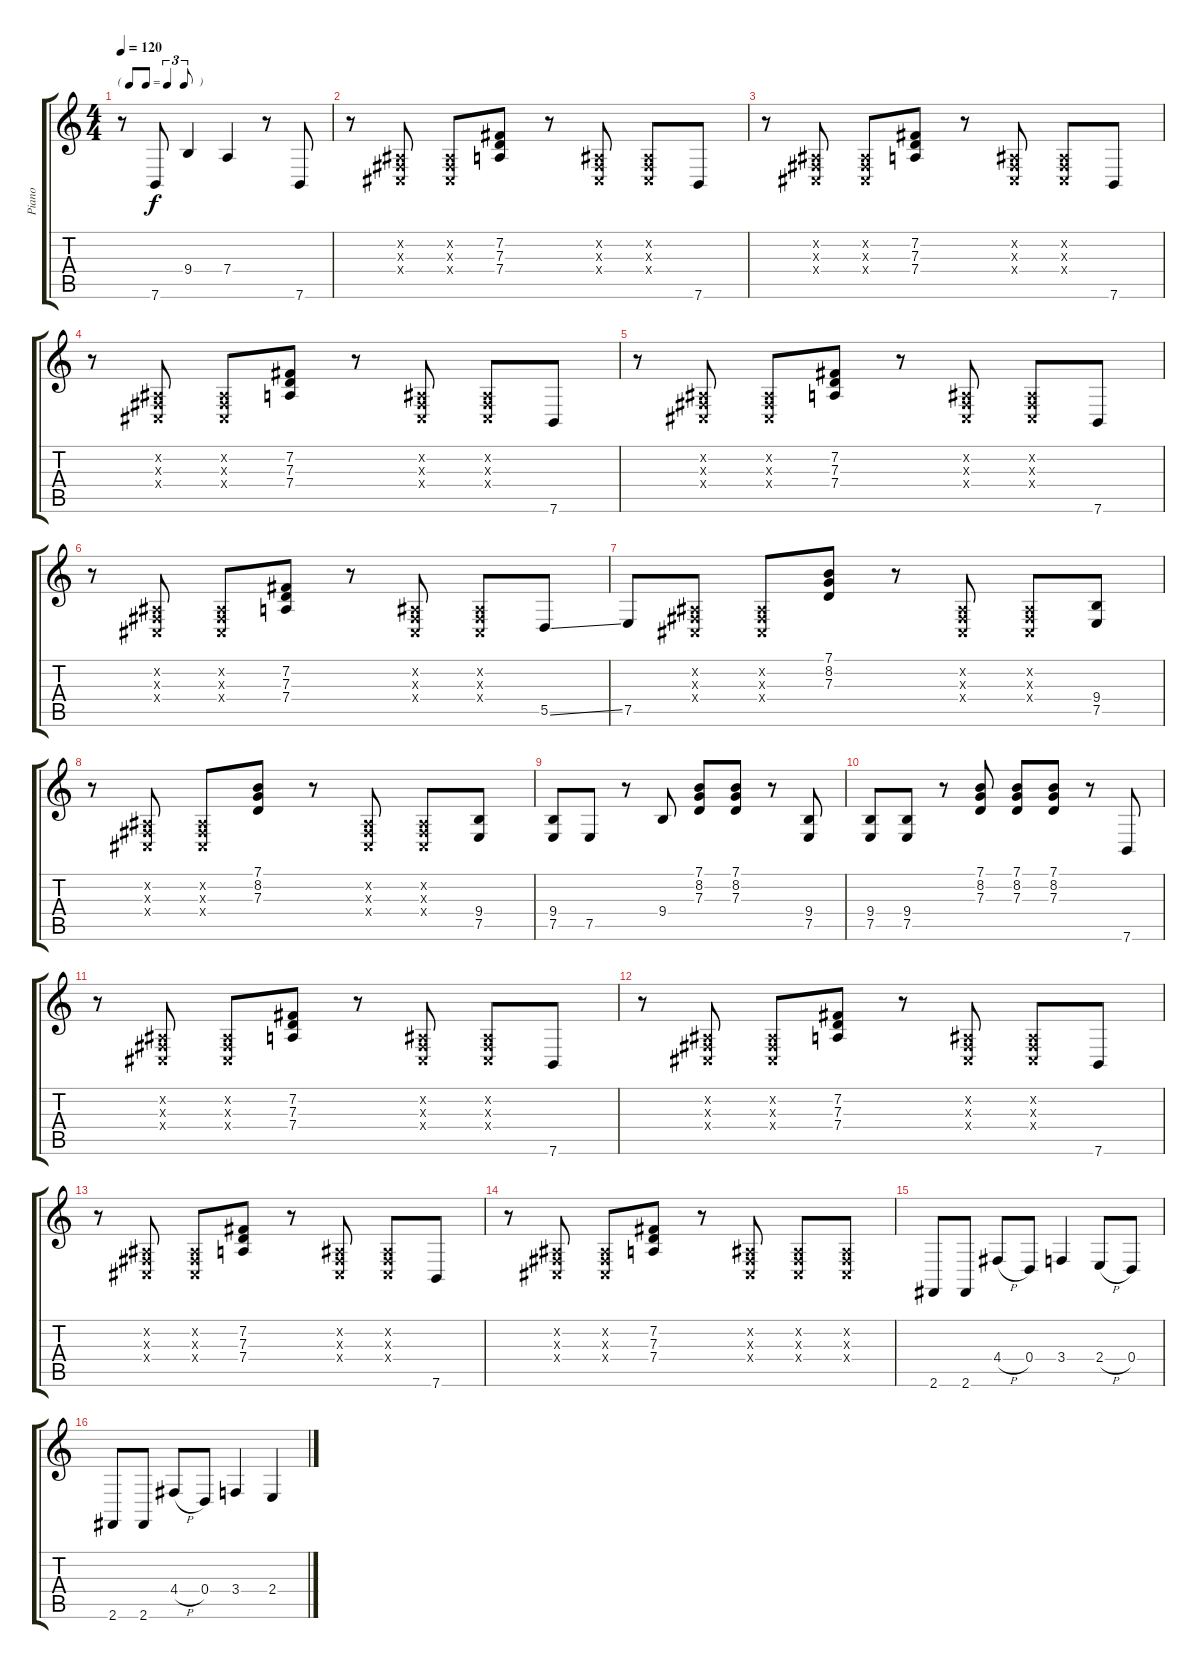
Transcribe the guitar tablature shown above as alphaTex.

\track ("Piano" "Piano") {instrument electricpiano2}
\staff {score tabs}
\tuning (E4 B3 G3 D3 A2 E2) {hide}
\ts (4 4)
\tf triplet8th
\tempo 120
\clef g2
\ks c
r.8{dy f} 7.6.8 9.4.4 7.4.4 r.8 7.6.8 |
r.8 (-1.2{x} -1.3{x} -1.4{x}).8 (-1.2{x} -1.3{x} -1.4{x}).8 (7.2 7.3 7.4).8 r.8 (-1.2{x} -1.3{x} -1.4{x}).8 (-1.2{x} -1.3{x} -1.4{x}).8 7.6.8 |
r.8 (-1.2{x} -1.3{x} -1.4{x}).8 (-1.2{x} -1.3{x} -1.4{x}).8 (7.2 7.3 7.4).8 r.8 (-1.2{x} -1.3{x} -1.4{x}).8 (-1.2{x} -1.3{x} -1.4{x}).8 7.6.8 |
r.8 (-1.2{x} -1.3{x} -1.4{x}).8 (-1.2{x} -1.3{x} -1.4{x}).8 (7.2 7.3 7.4).8 r.8 (-1.2{x} -1.3{x} -1.4{x}).8 (-1.2{x} -1.3{x} -1.4{x}).8 7.6.8 |
r.8 (-1.2{x} -1.3{x} -1.4{x}).8 (-1.2{x} -1.3{x} -1.4{x}).8 (7.2 7.3 7.4).8 r.8 (-1.2{x} -1.3{x} -1.4{x}).8 (-1.2{x} -1.3{x} -1.4{x}).8 7.6.8 |
r.8 (-1.2{x} -1.3{x} -1.4{x}).8 (-1.2{x} -1.3{x} -1.4{x}).8 (7.2 7.3 7.4).8 r.8 (-1.2{x} -1.3{x} -1.4{x}).8 (-1.2{x} -1.3{x} -1.4{x}).8 5.5{ss}.8 |
7.5.8 (-1.2{x} -1.3{x} -1.4{x}).8 (-1.2{x} -1.3{x} -1.4{x}).8 (7.1 8.2 7.3).8 r.8 (-1.2{x} -1.3{x} -1.4{x}).8 (-1.2{x} -1.3{x} -1.4{x}).8 (9.4 7.5).8 |
r.8 (-1.2{x} -1.3{x} -1.4{x}).8 (-1.2{x} -1.3{x} -1.4{x}).8 (7.1 8.2 7.3).8 r.8 (-1.2{x} -1.3{x} -1.4{x}).8 (-1.2{x} -1.3{x} -1.4{x}).8 (9.4 7.5).8 |
(9.4 7.5).8 7.5.8 r.8 9.4.8 (7.1 8.2 7.3).8 (7.1 8.2 7.3).8 r.8 (9.4 7.5).8 |
(9.4 7.5).8 (9.4 7.5).8 r.8 (7.1 8.2 7.3).8 (7.1 8.2 7.3).8 (7.1 8.2 7.3).8 r.8 7.6.8 |
r.8 (-1.2{x} -1.3{x} -1.4{x}).8 (-1.2{x} -1.3{x} -1.4{x}).8 (7.2 7.3 7.4).8 r.8 (-1.2{x} -1.3{x} -1.4{x}).8 (-1.2{x} -1.3{x} -1.4{x}).8 7.6.8 |
r.8 (-1.2{x} -1.3{x} -1.4{x}).8 (-1.2{x} -1.3{x} -1.4{x}).8 (7.2 7.3 7.4).8 r.8 (-1.2{x} -1.3{x} -1.4{x}).8 (-1.2{x} -1.3{x} -1.4{x}).8 7.6.8 |
r.8 (-1.2{x} -1.3{x} -1.4{x}).8 (-1.2{x} -1.3{x} -1.4{x}).8 (7.2 7.3 7.4).8 r.8 (-1.2{x} -1.3{x} -1.4{x}).8 (-1.2{x} -1.3{x} -1.4{x}).8 7.6.8 |
r.8 (-1.2{x} -1.3{x} -1.4{x}).8 (-1.2{x} -1.3{x} -1.4{x}).8 (7.2 7.3 7.4).8 r.8 (-1.2{x} -1.3{x} -1.4{x}).8 (-1.2{x} -1.3{x} -1.4{x}).8 (-1.2{x} -1.3{x} -1.4{x}).8 |
2.6.8 2.6.8 4.4{h}.8 0.4.8 3.4.4 2.4{h}.8 0.4.8 |
2.6.8 2.6.8 4.4{h}.8 0.4.8 3.4.4 2.4.4
